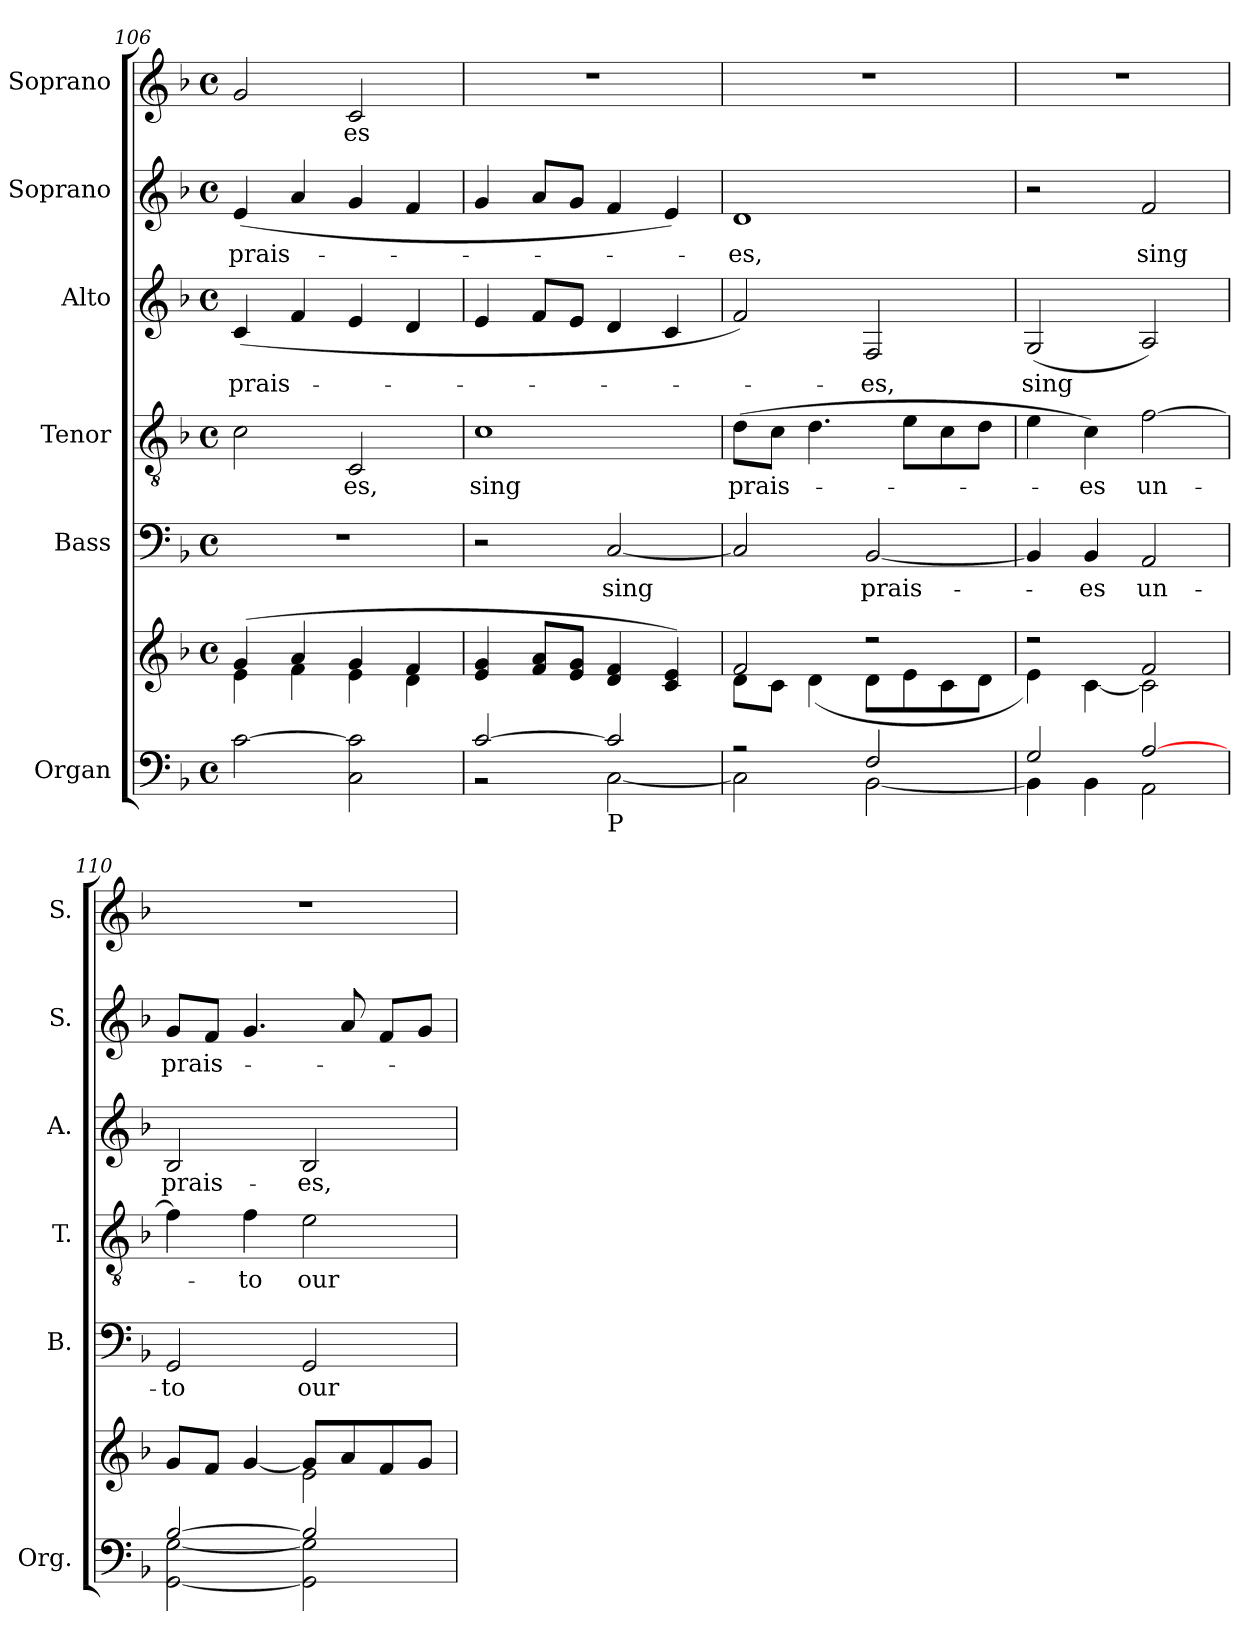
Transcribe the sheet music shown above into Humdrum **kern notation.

**kern	**kern	**kern	**text	**kern	**text	**kern	**text	**kern	**text	**kern	**text
*part6	*part6	*part5	*part5	*part4	*part4	*part3	*part3	*part2	*part2	*part1	*part1
*staff7	*staff6	*staff5	*staff5	*staff4	*staff4	*staff3	*staff3	*staff2	*staff2	*staff1	*staff1
*I"Organ	*	*I"Bass	*	*I"Tenor	*	*I"Alto	*	*I"Soprano	*	*I"Soprano	*
*I'Org.	*	*I'B.	*	*I'T.	*	*I'A.	*	*I'S.	*	*I'S.	*
!!LO:LB:g=z
*clefF4	*clefG2	*clefF4	*	*clefGv2	*	*clefG2	*	*clefG2	*	*clefG2	*
*	*	*	*	*ITrd7c12	*	*	*	*	*	*	*
*k[b-]	*k[b-]	*k[b-]	*	*k[b-]	*	*k[b-]	*	*k[b-]	*	*k[b-]	*
*F:	*F:	*F:	*	*F:	*	*F:	*	*F:	*	*F:	*
*M4/4	*M4/4	*M4/4	*	*M4/4	*	*M4/4	*	*M4/4	*	*M4/4	*
*met(c)	*met(c)	*met(c)	*	*met(c)	*	*met(c)	*	*met(c)	*	*met(c)	*
=106	=106	=106	=106	=106	=106	=106	=106	=106	=106	=106	=106
*	*^	*	*	*	*	*	*	*	*	*	*
!	!	!	!	!	!	!	!	!LO:LY:b:color=#000000	!	!	!	!
!	!	!	!	!	!	!	!	!	!	!LO:LY:b:color=#000000	!	!
[>2ci\	(4gi/	4ei\	1r	.	2Ci\	.	(4ci/	prais-	(4ei/	prais-	2gi/	.
.	4ai/	4fi\	.	.	.	.	4fi/	.	4ai/	.	.	.
!	!	!	!	!	!	!LO:LY:b:color=#000000	!	!	!	!	!	!
!	!	!	!	!	!	!	!	!	!	!	!	!LO:LY:b:color=#000000
2Ci\ 2ci]	4gi/	4ei\	.	.	2CCi/	-es,	4ei/	.	4gi/	.	2ci/	-es
.	4fi/	4di\	.	.	.	.	4di/	.	4fi/	.	.	.
*	*v	*v	*	*	*	*	*	*	*	*	*	*
=107	=107	=107	=107	=107	=107	=107	=107	=107	=107	=107	=107
*^	*	*	*	*	*	*	*	*	*	*	*
*	*	*^	*	*	*	*	*	*	*	*	*	*
!	!	!	!	!	!	!	!LO:LY:b:color=#000000	!	!	!	!	!	!
*	*	*v	*v	*	*	*	*	*	*	*	*	*	*
[>2ci/	2r	4ei/ 4gi	2r	.	1Ci	sing	4ei/	.	4gi/	.	1r	.
.	.	8fi/ 8aiL	.	.	.	.	8fi/L	.	8ai/L	.	.	.
.	.	8ei/ 8giJ	.	.	.	.	8ei/J	.	8gi/J	.	.	.
!LO:TX:b:t=P	!	!	!	!	!	!	!	!	!	!	!	!
!	!	!	!	!LO:LY:b:color=#000000	!	!	!	!	!	!	!	!
2ci/]	[<2Ci\	4di/ 4fi	[<2Ci/	sing	.	.	4di/	.	4fi/	.	.	.
.	.	4ci/ 4ei)	.	.	.	.	4ci/	.	4ei/)	.	.	.
=108	=108	=108	=108	=108	=108	=108	=108	=108	=108	=108	=108	=108
*	*	*^	*	*	*	*	*	*	*	*	*	*
!	!	!	!	!	!	!	!LO:LY:b:color=#000000	!	!	!	!	!	!
!	!	!	!	!	!	!	!	!	!	!	!LO:LY:b:color=#000000	!	!
2r	2Ci\]	2fi/	8di\L	2Ci/]	.	(8Di\L	prais-	2fi/)	.	1di	-es,	1r	.
.	.	.	8ci\J	.	.	8Ci\J	.	.	.	.	.	.	.
.	.	.	(4di\	.	.	4.Di\	.	.	.	.	.	.	.
!	!	!	!	!	!LO:LY:b:color=#000000	!	!	!	!	!	!	!	!
!	!	!	!	!	!	!	!	!	!LO:LY:b:color=#000000	!	!	!	!
2Fi/	[<2BB-i\	2r	8di\L	[<2BB-i/	prais-	.	.	2Fi/	-es,	.	.	.	.
.	.	.	8ei\	.	.	8Ei\L	.	.	.	.	.	.	.
.	.	.	8ci\	.	.	8Ci\	.	.	.	.	.	.	.
.	.	.	8di\J	.	.	8Di\J	.	.	.	.	.	.	.
=109	=109	=109	=109	=109	=109	=109	=109	=109	=109	=109	=109	=109	=109
!	!	!	!	!	!	!	!	!	!LO:LY:b:color=#000000	!	!	!	!
2Gi/	4BB-i\]	2r	4ei\)	4BB-i/]	.	4Ei\	.	(2Gi/	sing	2r	.	1r	.
!	!	!	!	!	!LO:LY:b:color=#000000	!	!	!	!	!	!	!	!
!	!	!	!	!	!	!	!LO:LY:b:color=#000000	!	!	!	!	!	!
.	4BB-i\	.	[<4ci\	4BB-i/	-es	4Ci\)	-es	.	.	.	.	.	.
!	!	!	!	!	!LO:LY:b:color=#000000	!	!	!	!	!	!	!	!
!	!	!	!	!	!	!	!LO:LY:b:color=#000000	!	!	!	!	!	!
!	!	!	!	!	!	!	!	!	!	!	!LO:LY:b:color=#000000	!	!
[>2Ai/	2AAi\	2fi/	2ci\]	2AAi/	un-	[>2Fi\	un-	2Ai/)	.	2fi/	sing	.	.
=110	=110	=110	=110	=110	=110	=110	=110	=110	=110	=110	=110	=110	=110
!	!	!	!	!	!LO:LY:b:color=#000000	!	!	!	!	!	!	!	!
!	!	!	!	!	!	!	!	!	!LO:LY:b:color=#000000	!	!	!	!
!	!	!	!	!	!	!	!	!	!	!	!LO:LY:b:color=#000000	!	!
[>2B-i/	[<2GGi\ [<2Gi	8gi/L	2ryy	2GGi/	-to	4Fi\]	.	2B-i/	prais-	8gi/L	prais-	1r	.
.	.	8fi/J	.	.	.	.	.	.	.	8fi/J	.	.	.
!	!	!	!	!	!	!	!LO:LY:b:color=#000000	!	!	!	!	!	!
.	.	[>4gi/	.	.	.	4Fi\	-to	.	.	4.gi/	.	.	.
!	!	!	!	!	!LO:LY:b:color=#000000	!	!	!	!	!	!	!	!
!	!	!	!	!	!	!	!LO:LY:b:color=#000000	!	!	!	!	!	!
!	!	!	!	!	!	!	!	!	!LO:LY:b:color=#000000	!	!	!	!
2B-i/]	2GGi\] 2Gi]	8gi/L]	2ei\	2GGi/	our	2Ei\	our	2B-i/	-es,	.	.	.	.
.	.	8ai/	.	.	.	.	.	.	.	8ai/	.	.	.
.	.	8fi/	.	.	.	.	.	.	.	8fi/L	.	.	.
.	.	8gi/J	.	.	.	.	.	.	.	8gi/J	.	.	.
*v	*v	*	*	*	*	*	*	*	*	*	*	*	*
*	*v	*v	*	*	*	*	*	*	*	*	*	*
=	=	=	=	=	=	=	=	=	=	=	=
*-	*-	*-	*-	*-	*-	*-	*-	*-	*-	*-	*-
